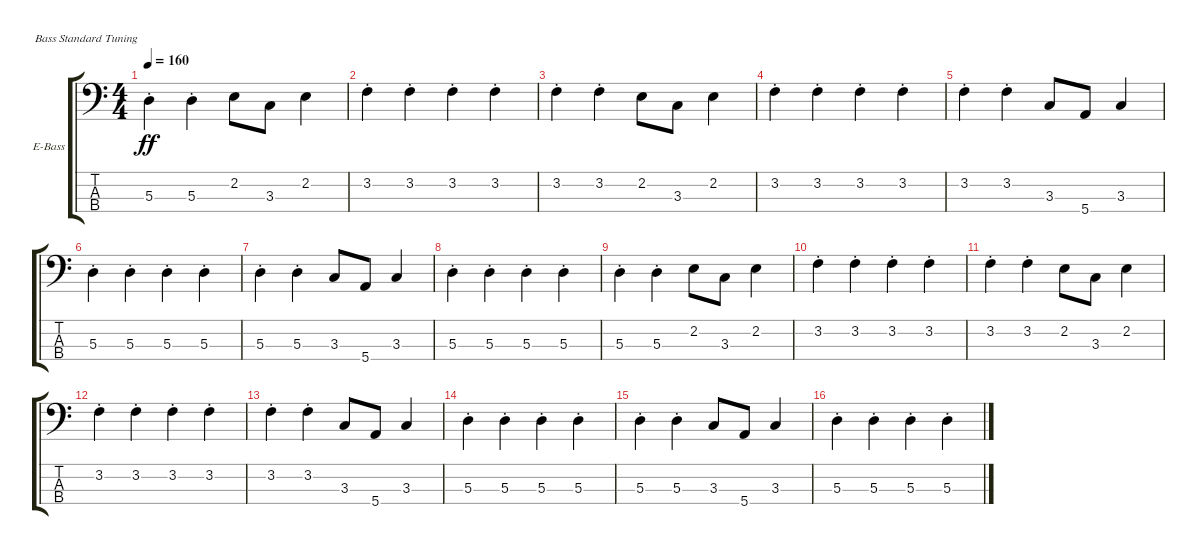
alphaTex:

\bracketExtendMode groupsimilarinstruments
\firstSystemTrackNameOrientation horizontal
\otherSystemsTrackNameOrientation horizontal
\track ("Бас" "E-Bass") {instrument electricbassfinger}
\staff {score tabs}
\tuning (G2 D2 A1 E1)
\ts (4 4)
\tempo 160
\clef f4
\ks c
5.3{st}.4{dy ff} 5.3{st}.4 2.2.8 3.3.8 2.2.4 |
3.2{st}.4 3.2{st}.4 3.2{st}.4 3.2{st}.4 |
3.2{st}.4 3.2{st}.4 2.2.8 3.3.8 2.2.4 |
3.2{st}.4 3.2{st}.4 3.2{st}.4 3.2{st}.4 |
3.2{st}.4 3.2{st}.4 3.3.8 5.4.8 3.3.4 |
5.3{st}.4 5.3{st}.4 5.3{st}.4 5.3{st}.4 |
5.3{st}.4 5.3{st}.4 3.3.8 5.4.8 3.3.4 |
5.3{st}.4 5.3{st}.4 5.3{st}.4 5.3{st}.4 |
5.3{st}.4 5.3{st}.4 2.2.8 3.3.8 2.2.4 |
3.2{st}.4 3.2{st}.4 3.2{st}.4 3.2{st}.4 |
3.2{st}.4 3.2{st}.4 2.2.8 3.3.8 2.2.4 |
3.2{st}.4 3.2{st}.4 3.2{st}.4 3.2{st}.4 |
3.2{st}.4 3.2{st}.4 3.3.8 5.4.8 3.3.4 |
5.3{st}.4 5.3{st}.4 5.3{st}.4 5.3{st}.4 |
5.3{st}.4 5.3{st}.4 3.3.8 5.4.8 3.3.4 |
5.3{st}.4 5.3{st}.4 5.3{st}.4 5.3{st}.4
